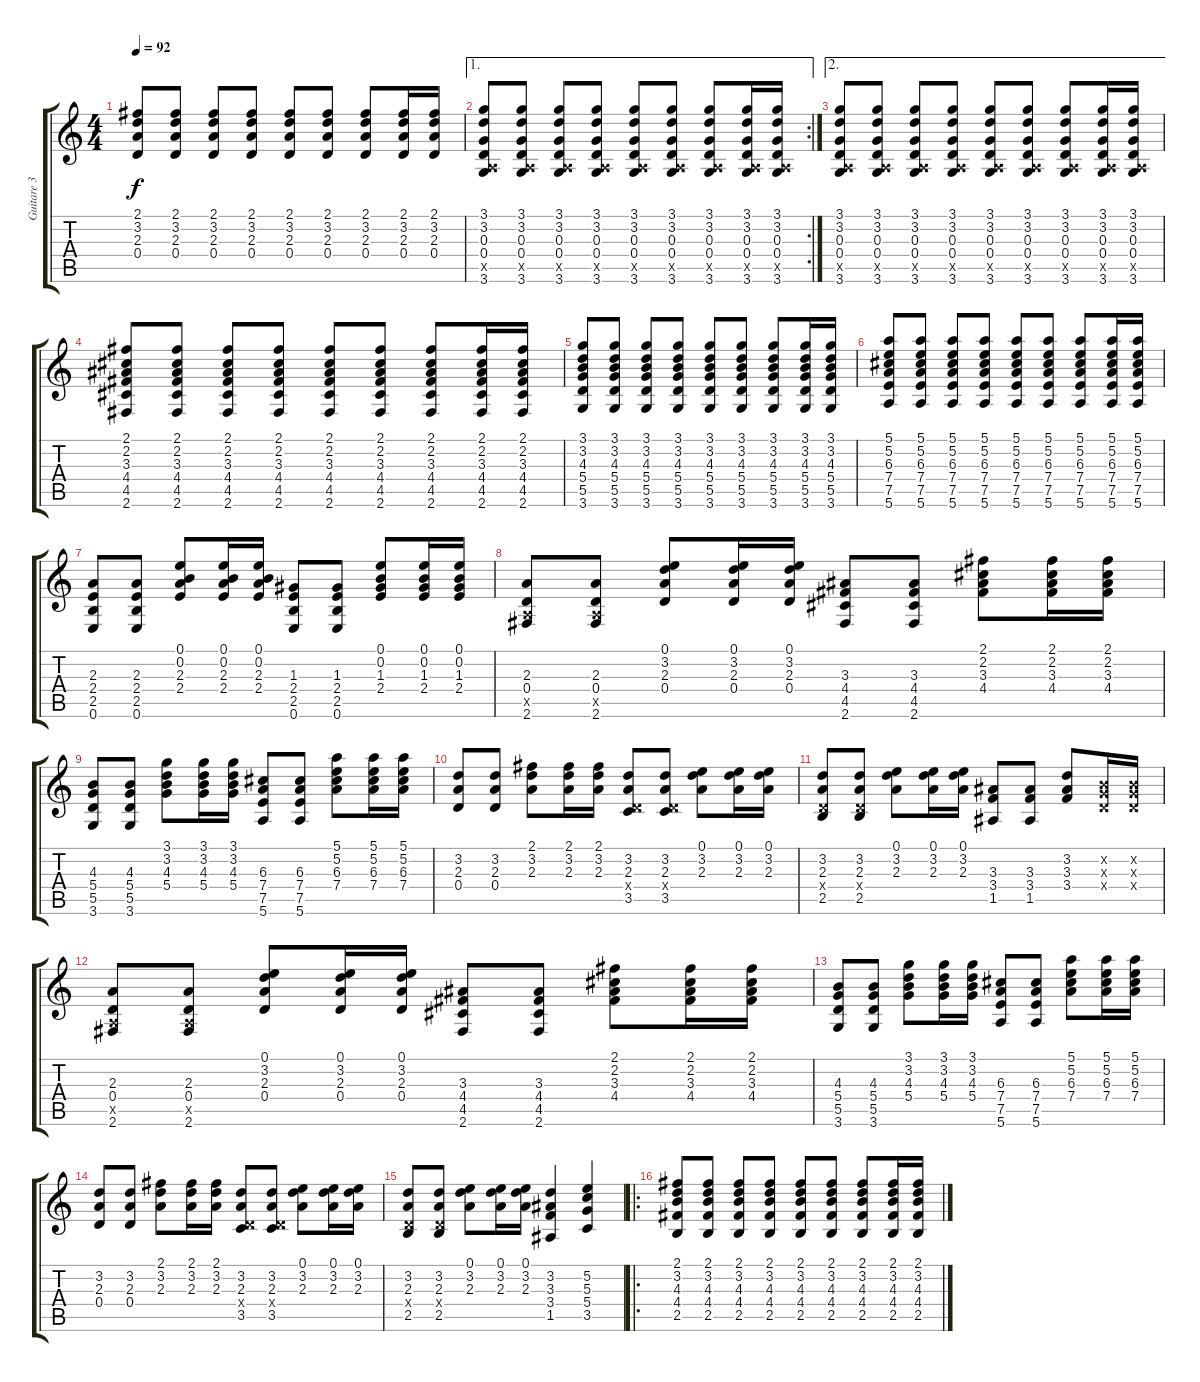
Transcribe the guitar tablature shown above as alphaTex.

\track ("Guitare 3" "Guitare 3") {instrument distortionguitar}
\staff {score tabs}
\tuning (E4 B3 G3 D3 A2 E2) {hide}
\ts (4 4)
\tempo 92
\clef g2
\ks c
(2.1 3.2 2.3 0.4).8{dy f} (2.1 3.2 2.3 0.4).8 (2.1 3.2 2.3 0.4).8 (2.1 3.2 2.3 0.4).8 (2.1 3.2 2.3 0.4).8 (2.1 3.2 2.3 0.4).8 (2.1 3.2 2.3 0.4).8 (2.1 3.2 2.3 0.4).16 (2.1 3.2 2.3 0.4).16 |
\ae 1
\rc 2
(3.1 3.2 0.3 0.4 0.5{x} 3.6).8 (3.1 3.2 0.3 0.4 0.5{x} 3.6).8 (3.1 3.2 0.3 0.4 0.5{x} 3.6).8 (3.1 3.2 0.3 0.4 0.5{x} 3.6).8 (3.1 3.2 0.3 0.4 0.5{x} 3.6).8 (3.1 3.2 0.3 0.4 0.5{x} 3.6).8 (3.1 3.2 0.3 0.4 0.5{x} 3.6).8 (3.1 3.2 0.3 0.4 0.5{x} 3.6).16 (3.1 3.2 0.3 0.4 0.5{x} 3.6).16 |
\ae 2
(3.1 3.2 0.3 0.4 0.5{x} 3.6).8 (3.1 3.2 0.3 0.4 0.5{x} 3.6).8 (3.1 3.2 0.3 0.4 0.5{x} 3.6).8 (3.1 3.2 0.3 0.4 0.5{x} 3.6).8 (3.1 3.2 0.3 0.4 0.5{x} 3.6).8 (3.1 3.2 0.3 0.4 0.5{x} 3.6).8 (3.1 3.2 0.3 0.4 0.5{x} 3.6).8 (3.1 3.2 0.3 0.4 0.5{x} 3.6).16 (3.1 3.2 0.3 0.4 0.5{x} 3.6).16 |
(2.1 2.2 3.3 4.4 4.5 2.6).8 (2.1 2.2 3.3 4.4 4.5 2.6).8 (2.1 2.2 3.3 4.4 4.5 2.6).8 (2.1 2.2 3.3 4.4 4.5 2.6).8 (2.1 2.2 3.3 4.4 4.5 2.6).8 (2.1 2.2 3.3 4.4 4.5 2.6).8 (2.1 2.2 3.3 4.4 4.5 2.6).8 (2.1 2.2 3.3 4.4 4.5 2.6).16 (2.1 2.2 3.3 4.4 4.5 2.6).16 |
(3.1 3.2 4.3 5.4 5.5 3.6).8 (3.1 3.2 4.3 5.4 5.5 3.6).8 (3.1 3.2 4.3 5.4 5.5 3.6).8 (3.1 3.2 4.3 5.4 5.5 3.6).8 (3.1 3.2 4.3 5.4 5.5 3.6).8 (3.1 3.2 4.3 5.4 5.5 3.6).8 (3.1 3.2 4.3 5.4 5.5 3.6).8 (3.1 3.2 4.3 5.4 5.5 3.6).16 (3.1 3.2 4.3 5.4 5.5 3.6).16 |
(5.1 5.2 6.3 7.4 7.5 5.6).8 (5.1 5.2 6.3 7.4 7.5 5.6).8 (5.1 5.2 6.3 7.4 7.5 5.6).8 (5.1 5.2 6.3 7.4 7.5 5.6).8 (5.1 5.2 6.3 7.4 7.5 5.6).8 (5.1 5.2 6.3 7.4 7.5 5.6).8 (5.1 5.2 6.3 7.4 7.5 5.6).8 (5.1 5.2 6.3 7.4 7.5 5.6).16 (5.1 5.2 6.3 7.4 7.5 5.6).16 |
(2.3 2.4 2.5 0.6).8 (2.3 2.4 2.5 0.6).8 (0.1 0.2 2.3 2.4).8 (0.1 0.2 2.3 2.4).16 (0.1 0.2 2.3 2.4).16 (1.3 2.4 2.5 0.6).8 (1.3 2.4 2.5 0.6).8 (0.1 0.2 1.3 2.4).8 (0.1 0.2 1.3 2.4).16 (0.1 0.2 1.3 2.4).16 |
(2.3 0.4 0.5{x} 2.6).8 (2.3 0.4 0.5{x} 2.6).8 (0.1 3.2 2.3 0.4).8 (0.1 3.2 2.3 0.4).16 (0.1 3.2 2.3 0.4).16 (3.3 4.4 4.5 2.6).8 (3.3 4.4 4.5 2.6).8 (2.1 2.2 3.3 4.4).8 (2.1 2.2 3.3 4.4).16 (2.1 2.2 3.3 4.4).16 |
(4.3 5.4 5.5 3.6).8 (4.3 5.4 5.5 3.6).8 (3.1 3.2 4.3 5.4).8 (3.1 3.2 4.3 5.4).16 (3.1 3.2 4.3 5.4).16 (6.3 7.4 7.5 5.6).8 (6.3 7.4 7.5 5.6).8 (5.1 5.2 6.3 7.4).8 (5.1 5.2 6.3 7.4).16 (5.1 5.2 6.3 7.4).16 |
(3.2 2.3 0.4).8 (3.2 2.3 0.4).8 (2.1 3.2 2.3).8 (2.1 3.2 2.3).16 (2.1 3.2 2.3).16 (3.2 2.3 0.4{x} 3.5).8 (3.2 2.3 0.4{x} 3.5).8 (0.1 3.2 2.3).8 (0.1 3.2 2.3).16 (0.1 3.2 2.3).16 |
(3.2 2.3 0.4{x} 2.5).8 (3.2 2.3 0.4{x} 2.5).8 (0.1 3.2 2.3).8 (0.1 3.2 2.3).16 (0.1 3.2 2.3).16 (3.3 3.4 1.5).8 (3.3 3.4 1.5).8 (3.2 3.3 3.4).8 (0.2{x} 0.3{x} 0.4{x}).16 (0.2{x} 0.3{x} 0.4{x}).16 |
(2.3 0.4 0.5{x} 2.6).8 (2.3 0.4 0.5{x} 2.6).8 (0.1 3.2 2.3 0.4).8 (0.1 3.2 2.3 0.4).16 (0.1 3.2 2.3 0.4).16 (3.3 4.4 4.5 2.6).8 (3.3 4.4 4.5 2.6).8 (2.1 2.2 3.3 4.4).8 (2.1 2.2 3.3 4.4).16 (2.1 2.2 3.3 4.4).16 |
(4.3 5.4 5.5 3.6).8 (4.3 5.4 5.5 3.6).8 (3.1 3.2 4.3 5.4).8 (3.1 3.2 4.3 5.4).16 (3.1 3.2 4.3 5.4).16 (6.3 7.4 7.5 5.6).8 (6.3 7.4 7.5 5.6).8 (5.1 5.2 6.3 7.4).8 (5.1 5.2 6.3 7.4).16 (5.1 5.2 6.3 7.4).16 |
(3.2 2.3 0.4).8 (3.2 2.3 0.4).8 (2.1 3.2 2.3).8 (2.1 3.2 2.3).16 (2.1 3.2 2.3).16 (3.2 2.3 0.4{x} 3.5).8 (3.2 2.3 0.4{x} 3.5).8 (0.1 3.2 2.3).8 (0.1 3.2 2.3).16 (0.1 3.2 2.3).16 |
(3.2 2.3 0.4{x} 2.5).8 (3.2 2.3 0.4{x} 2.5).8 (0.1 3.2 2.3).8 (0.1 3.2 2.3).16 (0.1 3.2 2.3).16 (3.2 3.3 3.4 1.5).4 (5.2 5.3 5.4 3.5).4 |
\ro
(2.1 3.2 4.3 4.4 2.5).8 (2.1 3.2 4.3 4.4 2.5).8 (2.1 3.2 4.3 4.4 2.5).8 (2.1 3.2 4.3 4.4 2.5).8 (2.1 3.2 4.3 4.4 2.5).8 (2.1 3.2 4.3 4.4 2.5).8 (2.1 3.2 4.3 4.4 2.5).8 (2.1 3.2 4.3 4.4 2.5).16 (2.1 3.2 4.3 4.4 2.5).16
